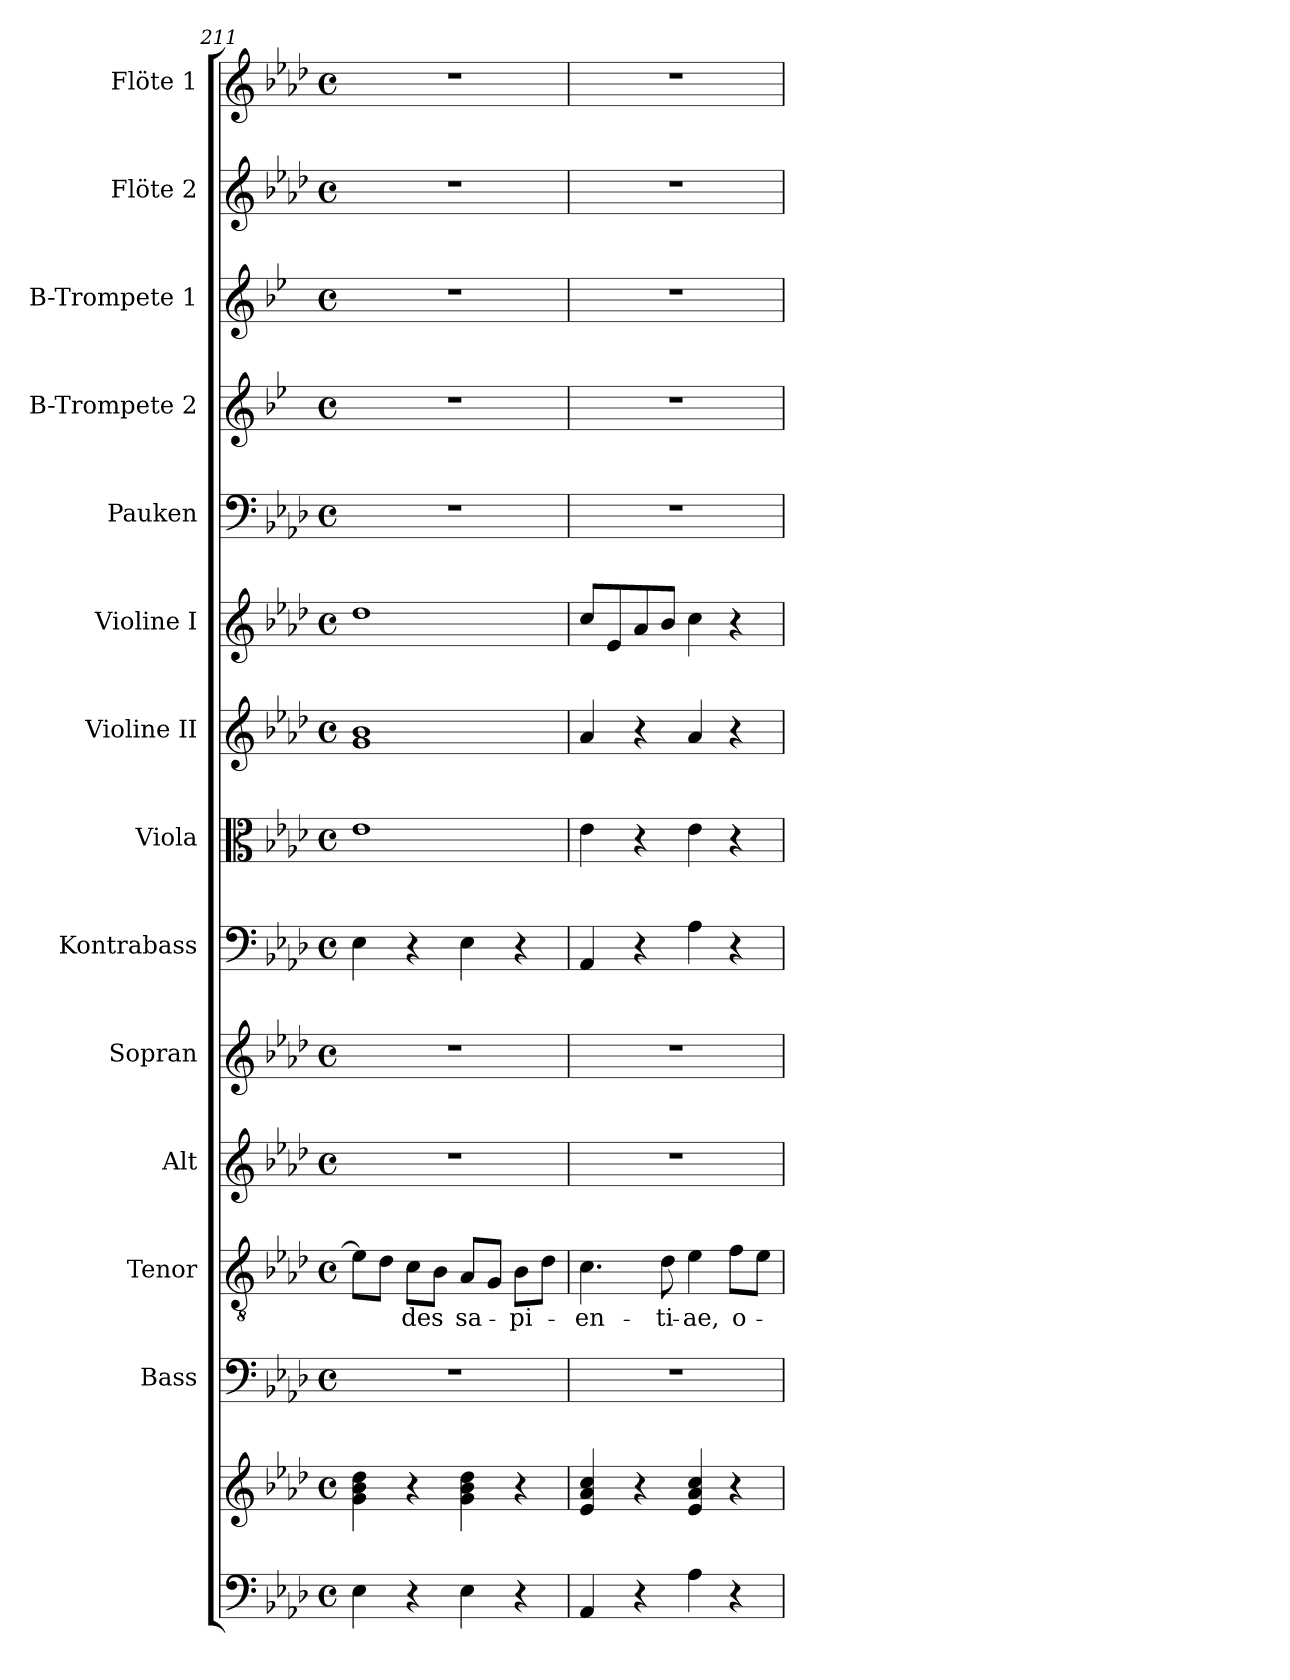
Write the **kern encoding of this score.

**kern	**kern	**kern	**kern	**text	**kern	**kern	**kern	**kern	**kern	**kern	**kern	**kern	**kern	**kern	**kern
*part14	*part14	*part13	*part12	*part12	*part11	*part10	*part9	*part8	*part7	*part6	*part5	*part4	*part3	*part2	*part1
*staff15	*staff14	*staff13	*staff12	*staff12	*staff11	*staff10	*staff9	*staff8	*staff7	*staff6	*staff5	*staff4	*staff3	*staff2	*staff1
*	*	*I"Bass	*I"Tenor	*	*I"Alt	*I"Sopran	*I"Kontrabass	*I"Viola	*I"Violine II	*I"Violine I	*I"Pauken	*I"B-Trompete 2	*I"B-Trompete 1	*I"Flöte 2	*I"Flöte 1
*	*	*I'B.	*I'T.	*	*I'A.	*I'S.	*I'Kb.	*I'Vla.	*I'Vl. II	*I'Vl. I	*I'Pk.	*I'B Trp. 2	*I'B Trp. 1	*I'Fl. 2	*I'Fl. 1
*clefF4	*clefG2	*clefF4	*clefGv2	*	*clefG2	*clefG2	*clefF4	*clefC3	*clefG2	*clefG2	*clefF4	*clefG2	*clefG2	*clefG2	*clefG2
*	*	*	*	*	*	*	*ITrd7c12	*	*	*	*	*ITrd1c2	*ITrd1c2	*	*
*k[b-e-a-d-]	*k[b-e-a-d-]	*k[b-e-a-d-]	*k[b-e-a-d-]	*	*k[b-e-a-d-]	*k[b-e-a-d-]	*k[b-e-a-d-]	*k[b-e-a-d-]	*k[b-e-a-d-]	*k[b-e-a-d-]	*k[b-e-a-d-]	*k[b-e-a-d-]	*k[b-e-a-d-]	*k[b-e-a-d-]	*k[b-e-a-d-]
*A-:	*A-:	*A-:	*A-:	*	*A-:	*A-:	*A-:	*A-:	*A-:	*A-:	*A-:	*A-:	*A-:	*A-:	*A-:
*M4/4	*M4/4	*M4/4	*M4/4	*	*M4/4	*M4/4	*M4/4	*M4/4	*M4/4	*M4/4	*M4/4	*M4/4	*M4/4	*M4/4	*M4/4
*met(c)	*met(c)	*met(c)	*met(c)	*	*met(c)	*met(c)	*met(c)	*met(c)	*met(c)	*met(c)	*met(c)	*met(c)	*met(c)	*met(c)	*met(c)
=211	=211	=211	=211	=211	=211	=211	=211	=211	=211	=211	=211	=211	=211	=211	=211
4E-\	4g\ 4b-\ 4dd-\	1r	8e-\L]	.	1r	1r	4EE-\	1e-	1g 1b-	1dd-	1r	1r	1r	1r	1r
.	.	.	8d-\J	.	.	.	.	.	.	.	.	.	.	.	.
!	!	!	!	!LO:LY:b	!	!	!	!	!	!	!	!	!	!	!
4r	4r	.	8c\L	-des	.	.	4r	.	.	.	.	.	.	.	.
.	.	.	8B-\J	.	.	.	.	.	.	.	.	.	.	.	.
!	!	!	!	!LO:LY:b	!	!	!	!	!	!	!	!	!	!	!
4E-\	4g\ 4b-\ 4dd-\	.	8A-/L	sa-	.	.	4EE-\	.	.	.	.	.	.	.	.
.	.	.	8G/J	.	.	.	.	.	.	.	.	.	.	.	.
!	!	!	!	!LO:LY:b	!	!	!	!	!	!	!	!	!	!	!
4r	4r	.	8B-\L	-pi-	.	.	4r	.	.	.	.	.	.	.	.
.	.	.	8d-\J	.	.	.	.	.	.	.	.	.	.	.	.
=212	=212	=212	=212	=212	=212	=212	=212	=212	=212	=212	=212	=212	=212	=212	=212
!	!	!	!	!LO:LY:b	!	!	!	!	!	!	!	!	!	!	!
4AA-/	4e-/ 4a-/ 4cc/	1r	4.c\	-en-	1r	1r	4AAA-/	4e-\	4a-/	8cc/L	1r	1r	1r	1r	1r
.	.	.	.	.	.	.	.	.	.	8e-/	.	.	.	.	.
4r	4r	.	.	.	.	.	4r	4r	4r	8a-/	.	.	.	.	.
!	!	!	!	!LO:LY:b	!	!	!	!	!	!	!	!	!	!	!
.	.	.	8d-\	-ti-	.	.	.	.	.	8b-/J	.	.	.	.	.
!	!	!	!	!LO:LY:b	!	!	!	!	!	!	!	!	!	!	!
4A-\	4e-/ 4a-/ 4cc/	.	4e-\	-ae,	.	.	4AA-\	4e-\	4a-/	4cc\	.	.	.	.	.
!	!	!	!	!LO:LY:b	!	!	!	!	!	!	!	!	!	!	!
4r	4r	.	8f\L	o-	.	.	4r	4r	4r	4r	.	.	.	.	.
.	.	.	8e-\J	.	.	.	.	.	.	.	.	.	.	.	.
=	=	=	=	=	=	=	=	=	=	=	=	=	=	=	=
*-	*-	*-	*-	*-	*-	*-	*-	*-	*-	*-	*-	*-	*-	*-	*-
